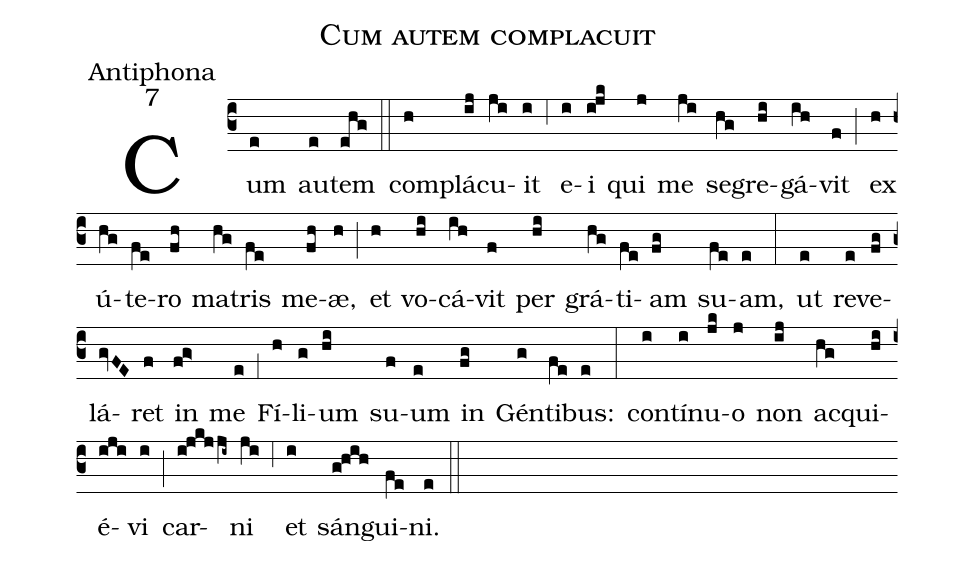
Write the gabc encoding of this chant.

name:Cum autem complacuit;
office-part:Antiphona;
mode:7;
%%
(c3) Cum(e) au(e)tem(ehg) (::)
com(h)plá(ij)cu(ji)it(i) (,6) e(i)i(i!jk) qui(j) me(ji) se(hg)gre(hi)gá(ih)vit(f) (;) ex(h) ú(hg)te(fe)ro(fh) ma(hg)tris(fe) me(fh)æ,(h) (;) et(h) vo(hi)cá(ih)vit(f) per(hi) grá(hg)ti(fe)am(fg) su(fe)am,(e) (:)
ut(e) re(e)ve(fg)lá(gvFE)ret(f) in(fg>) me(e) (,1) Fí(h)li(g)um(hi) su(f)um(e) in(fg) Gén(g)ti(fe)bus:(e) (:)
con(i)tí(i)nu(jk)o(j) non(ij) ac(hg)qui(hi)é(iji)vi(i) (;) car(i!jkjji~)ni(ji) (,6) et(i) sán(g!hih)gui(fe)ni.(e) (::)
